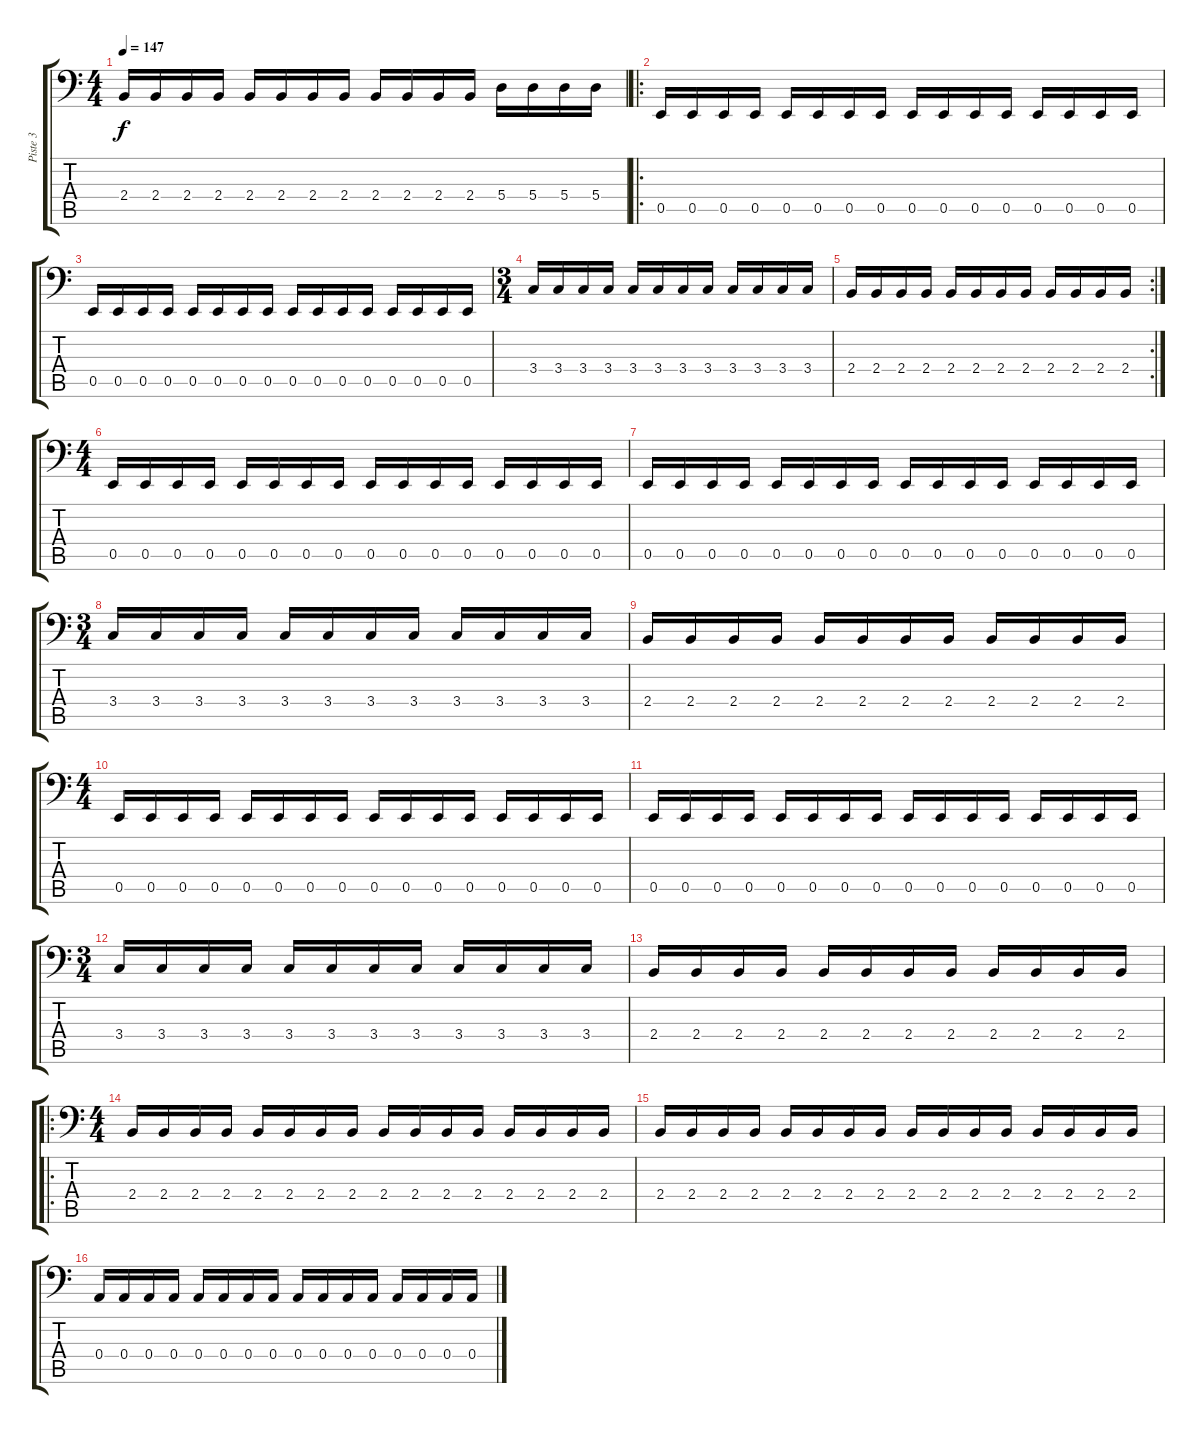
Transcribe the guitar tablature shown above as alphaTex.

\track ("Piste 3" "Piste 3") {instrument electricbassfinger}
\staff {score tabs}
\tuning (C3 G2 D2 A1 E1 B0) {hide}
\ts (4 4)
\tempo 147
\clef f4
\ks c
2.4.16{dy f} 2.4.16 2.4.16 2.4.16 2.4.16 2.4.16 2.4.16 2.4.16 2.4.16 2.4.16 2.4.16 2.4.16 5.4.16 5.4.16 5.4.16 5.4.16 |
\ro
0.5.16 0.5.16 0.5.16 0.5.16 0.5.16 0.5.16 0.5.16 0.5.16 0.5.16 0.5.16 0.5.16 0.5.16 0.5.16 0.5.16 0.5.16 0.5.16 |
0.5.16 0.5.16 0.5.16 0.5.16 0.5.16 0.5.16 0.5.16 0.5.16 0.5.16 0.5.16 0.5.16 0.5.16 0.5.16 0.5.16 0.5.16 0.5.16 |
\ts (3 4)
3.4.16 3.4.16 3.4.16 3.4.16 3.4.16 3.4.16 3.4.16 3.4.16 3.4.16 3.4.16 3.4.16 3.4.16 |
\rc 2
2.4.16 2.4.16 2.4.16 2.4.16 2.4.16 2.4.16 2.4.16 2.4.16 2.4.16 2.4.16 2.4.16 2.4.16 |
\ts (4 4)
0.5.16 0.5.16 0.5.16 0.5.16 0.5.16 0.5.16 0.5.16 0.5.16 0.5.16 0.5.16 0.5.16 0.5.16 0.5.16 0.5.16 0.5.16 0.5.16 |
0.5.16 0.5.16 0.5.16 0.5.16 0.5.16 0.5.16 0.5.16 0.5.16 0.5.16 0.5.16 0.5.16 0.5.16 0.5.16 0.5.16 0.5.16 0.5.16 |
\ts (3 4)
3.4.16 3.4.16 3.4.16 3.4.16 3.4.16 3.4.16 3.4.16 3.4.16 3.4.16 3.4.16 3.4.16 3.4.16 |
2.4.16 2.4.16 2.4.16 2.4.16 2.4.16 2.4.16 2.4.16 2.4.16 2.4.16 2.4.16 2.4.16 2.4.16 |
\ts (4 4)
0.5.16 0.5.16 0.5.16 0.5.16 0.5.16 0.5.16 0.5.16 0.5.16 0.5.16 0.5.16 0.5.16 0.5.16 0.5.16 0.5.16 0.5.16 0.5.16 |
0.5.16 0.5.16 0.5.16 0.5.16 0.5.16 0.5.16 0.5.16 0.5.16 0.5.16 0.5.16 0.5.16 0.5.16 0.5.16 0.5.16 0.5.16 0.5.16 |
\ts (3 4)
3.4.16 3.4.16 3.4.16 3.4.16 3.4.16 3.4.16 3.4.16 3.4.16 3.4.16 3.4.16 3.4.16 3.4.16 |
2.4.16 2.4.16 2.4.16 2.4.16 2.4.16 2.4.16 2.4.16 2.4.16 2.4.16 2.4.16 2.4.16 2.4.16 |
\ro
\ts (4 4)
2.4.16 2.4.16 2.4.16 2.4.16 2.4.16 2.4.16 2.4.16 2.4.16 2.4.16 2.4.16 2.4.16 2.4.16 2.4.16 2.4.16 2.4.16 2.4.16 |
2.4.16 2.4.16 2.4.16 2.4.16 2.4.16 2.4.16 2.4.16 2.4.16 2.4.16 2.4.16 2.4.16 2.4.16 2.4.16 2.4.16 2.4.16 2.4.16 |
0.4.16 0.4.16 0.4.16 0.4.16 0.4.16 0.4.16 0.4.16 0.4.16 0.4.16 0.4.16 0.4.16 0.4.16 0.4.16 0.4.16 0.4.16 0.4.16
